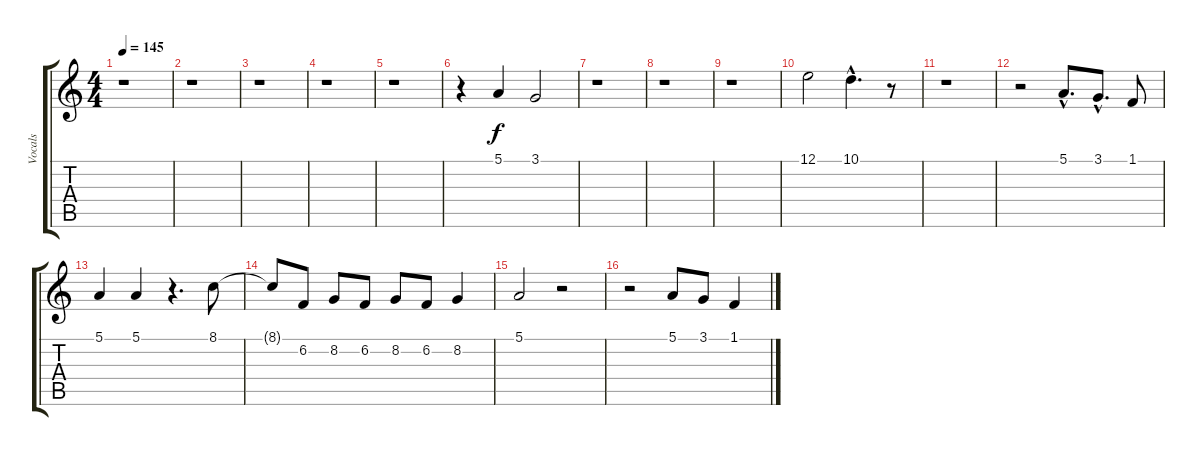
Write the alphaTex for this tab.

\track ("Vocals" "Vocals") {instrument altosax}
\staff {score tabs}
\tuning (E4 B3 G3 D3 A2 E2) {hide}
\ts (4 4)
\tempo 145
\clef g2
\ks c
r.1{dy f instrument altosax} |
r.1 |
r.1 |
r.1 |
r.1 |
r.4 5.1.4 3.1.2 |
r.1 |
r.1 |
r.1 |
12.1.2 10.1{hac}.4{d} r.8 |
r.1 |
r.2 5.1{hac}.8{d} 3.1{hac}.8{d} 1.1.8 |
5.1.4 5.1.4 r.4{d} 8.1.8 |
8.1{t}.8 6.2.8 8.2.8 6.2.8 8.2.8 6.2.8 8.2.4 |
5.1.2 r.2 |
r.2 5.1.8 3.1.8 1.1.4
